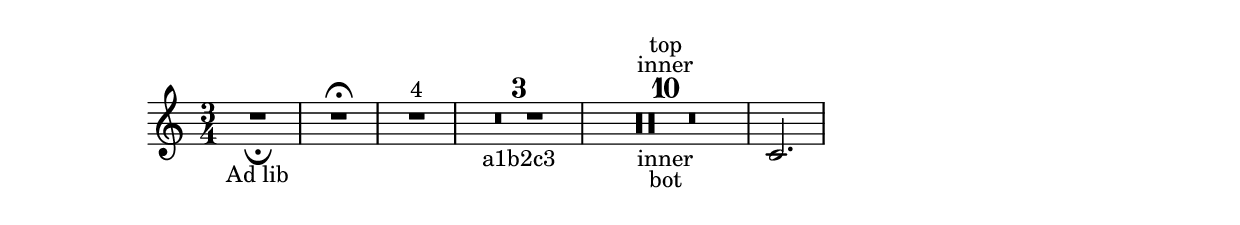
\version "2.1.36"

\header  {

texidoc = "
Texts may be added to the multi-measure rests.

"


}

\score { \notes {
  \time 3/4
  \set Score.skipBars = ##t
  R2._\markup { \center-align < \musicglyph  #"scripts-dfermata" \roman "Ad lib"  >  }
  R2.^\fermataMarkup
  R2.^"4"
  R2.*3_\markup { \roman "a1b2c3" }
  R2.*10^"inner"^"top"_"inner"_"bot"
  c'2.
}}
